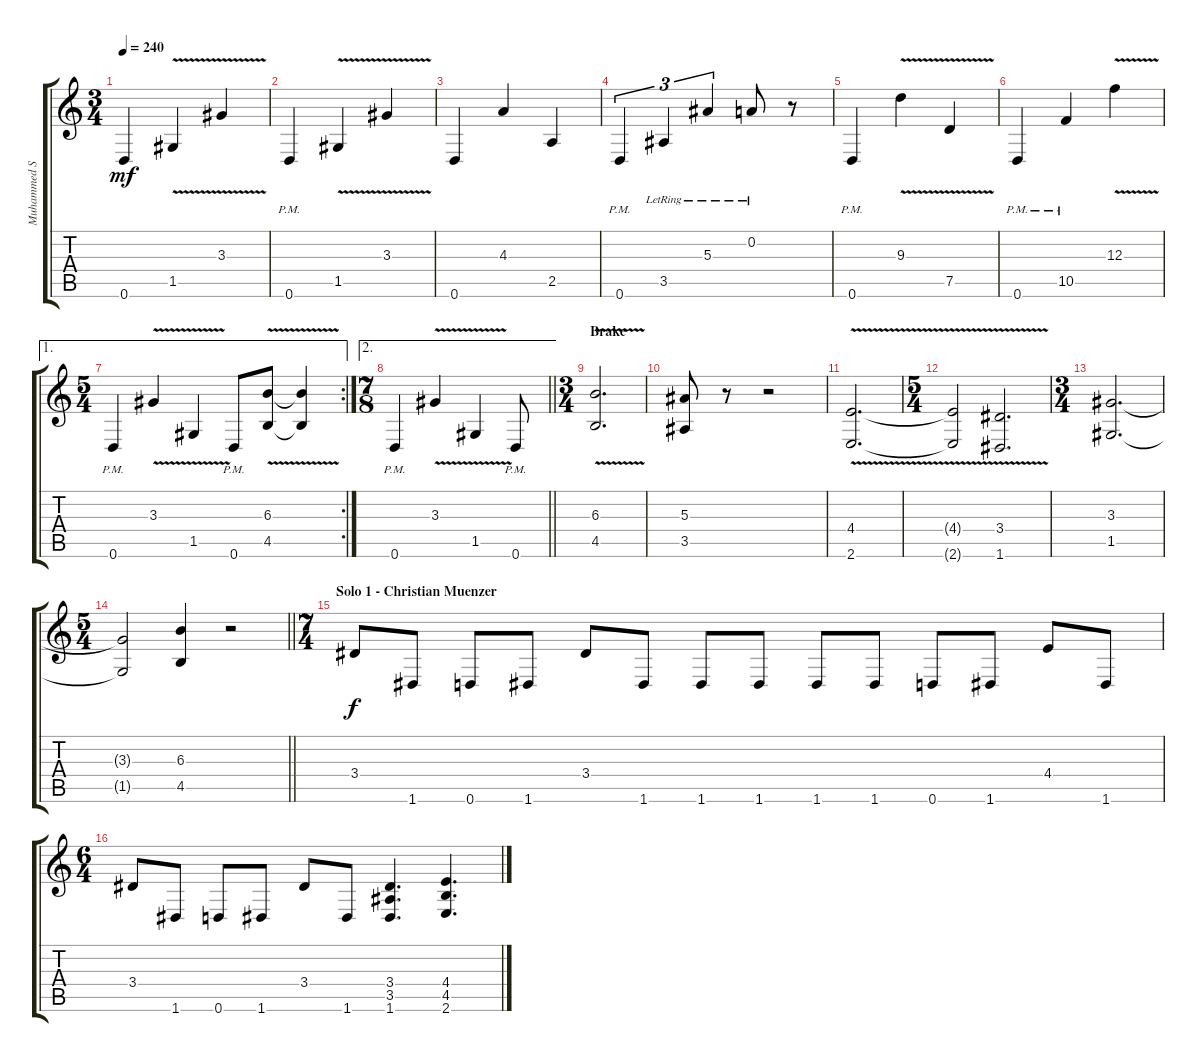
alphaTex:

\track ("Muhammed Suicmez" "Muhammed S") {instrument distortionguitar}
\staff {score tabs}
\tuning (D4 A3 F3 C3 G2 D2) {hide}
\ts (3 4)
\tempo 240
\clef g2
\ks c
0.6.4{dy mf} 1.5{v}.4 3.3{v}.4 |
0.6{pm}.4 1.5{v}.4 3.3{v}.4 |
0.6.4 4.3.4 2.5.4 |
0.6{pm}.4{tu (3 2)} 3.5{lr}.4{tu (3 2)} 5.3{lr}.4{tu (3 2)} 0.2{lr}.8 r.8 |
0.6{pm}.4 9.3{v}.4 7.5{v}.4 |
0.6{pm}.4 10.5{pm}.4 12.3{v}.4 |
\ae 1
\rc 2
\ts (5 4)
0.6{pm}.4 3.3{v}.4 1.5{v}.4 0.6{pm}.8 (6.3{v} 4.5{v}).8 (6.3{v t} 4.5{v t}).4 |
\ae 2
\ts (7 8)
\barLineRight lightlight
0.6{pm}.4 3.3{v}.4 1.5{v}.4 0.6{pm}.8 |
\ts (3 4)
\section ("" "Brake")
(6.3{v} 4.5{v}).2{d} |
(5.3 3.5).8 r.8 r.2 |
(4.4{v} 2.6{v}).2{d} |
\ts (5 4)
(4.4{v t} 2.6{v t}).2 (3.4{v} 1.6{v}).2{d} |
\ts (3 4)
(3.3 1.5).2{d} |
\ts (5 4)
\barLineRight lightlight
(3.3{t} 1.5{t}).2 (6.3 4.5).4 r.2 |
\ts (7 4)
\section ("" "Solo 1 - Christian Muenzer")
3.4.8{dy f volume 11} 1.6.8 0.6.8 1.6.8 3.4.8 1.6.8 1.6.8 1.6.8 1.6.8 1.6.8 0.6.8 1.6.8 4.4.8 1.6.8 |
\ts (6 4)
3.4.8 1.6.8 0.6.8 1.6.8 3.4.8 1.6.8 (3.4 3.5 1.6).4{d} (4.4 4.5 2.6).4{d}
